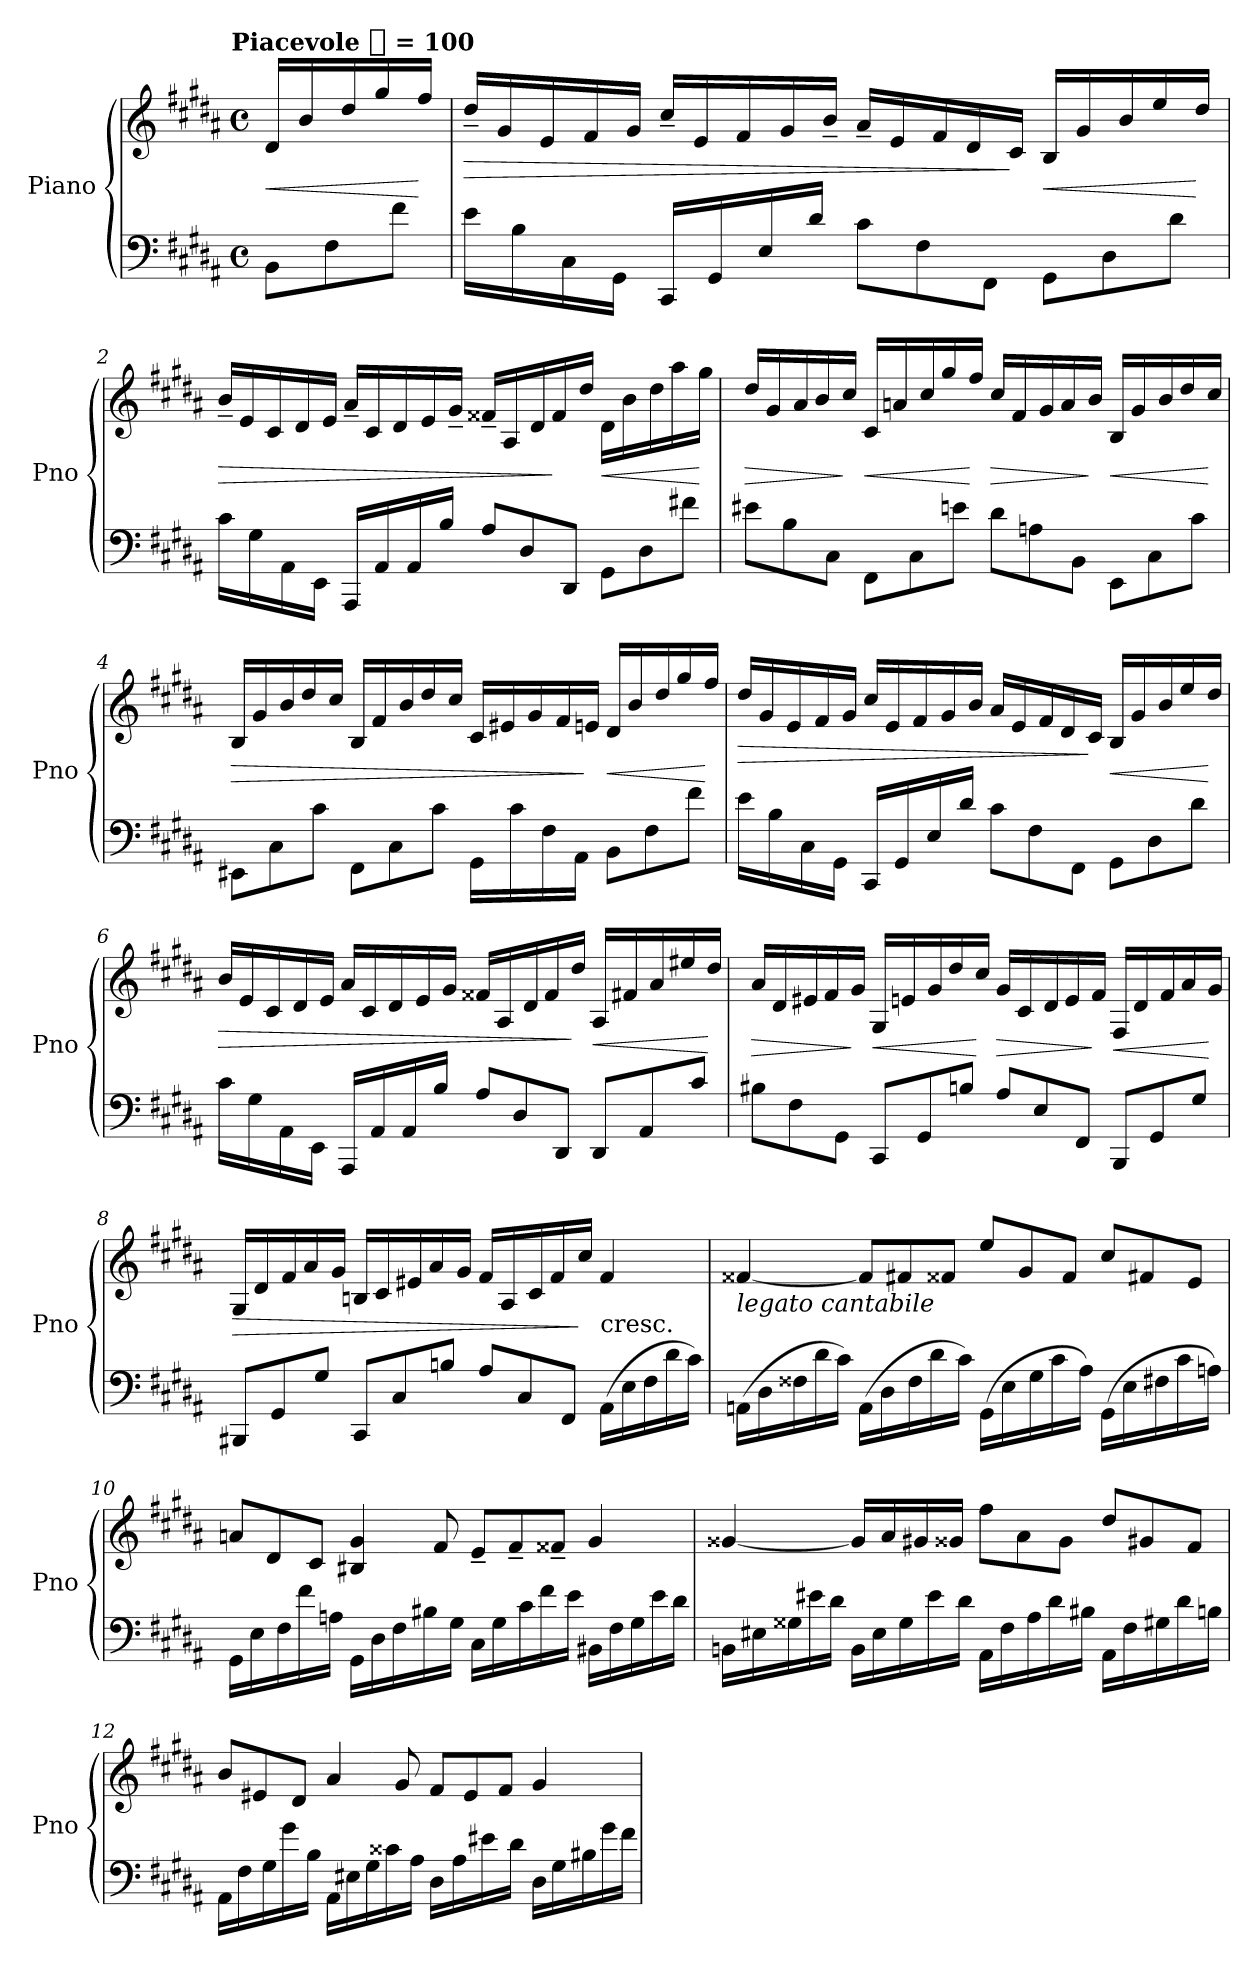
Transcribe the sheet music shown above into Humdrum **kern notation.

**kern	**kern	**dynam
*part1	*part1	*part1
*staff2	*staff1	*staff1/2
*I"Piano	*	*
*I'Pno	*	*
*clefF4	*clefG2	*
*k[f#c#g#d#a#]	*k[f#c#g#d#a#]	*
!!LO:TX:omd:t=Piacevole [quarter] = 100
*M4/4	*M4/4	*
*met(c)	*met(c)	*
*MM100	*MM100	*
*Xtuplet	*Xtuplet	*
=	=	=
12BBL	20d#/LL	<
.	20b/	.
12F#	.	.
.	20dd#/	.
.	20gg#/	.
12f#J	.	.
.	20ff#/JJ	[
=1	=1	=1
16eLL	20dd#~LL	>
.	20g#	.
16B	.	.
.	20e	.
16C#	.	.
.	20f#	.
16GG#JJ	.	.
.	20g#JJ	.
16CC#LL	20cc#~LL	.
.	20e	.
16GG#	.	.
.	20f#	.
16E	.	.
.	20g#	.
16d#JJ	.	.
.	20b~JJ	.
12c#L	20a#~LL	.
.	20e	.
12F#	.	.
.	20f#	.
.	20d#	.
12FF#J	.	.
.	20c#JJ	]
12GG#L	20BLL	<
.	20g#	.
12D#	.	.
.	20b	.
.	20ee	.
12d#J	.	.
.	20dd#JJ	[
=2	=2	=2
16c#LL	20b~LL	>
.	20e	.
16G#	.	.
.	20c#	.
16AA#	.	.
.	20d#	.
16EEJJ	.	.
.	20eJJ	.
16AAA#LL	20a#~LL	.
.	20c#	.
16AA#	.	.
.	20d#	.
16AA#	.	.
.	20e	.
16BJJ	.	.
.	20g#~JJ	.
12A#L	20f##X~LL	.
.	20A#	.
12D#	.	.
.	20d#	.
.	20f##	]
12DD#J	.	.
.	20dd#JJ	.
12GG#L	20d#LL	<
.	20b	.
12D#	.	.
.	20dd#	.
.	20aa#	.
12f#XJ	.	.
.	20gg#JJ	[
=3	=3	=3
12e#XL	20dd#/LL	>
.	20g#/	.
12B	.	.
.	20a#/	.
.	20b/	.
12C#J	.	.
.	20cc#/JJ	]
12FF#L	20c#LL	<
.	20an	.
12C#	.	.
.	20cc#	.
.	20gg#	.
12enJ	.	.
.	20ff#JJ	[
12d#L	20cc#LL	>
.	20f#	.
12An	.	.
.	20g#	.
.	20a	.
12BBJ	.	.
.	20bJJ	]
12EEL	20BLL	<
.	20g#	.
12C#	.	.
.	20b	.
.	20dd#	.
12c#J	.	.
.	20cc#JJ	[
=4	=4	=4
12EE#XL	20BLL	>
.	20g#	.
12C#	.	.
.	20b	.
.	20dd#	.
12c#J	.	.
.	20cc#JJ	.
12FF#L	20BLL	.
.	20f#	.
12C#	.	.
.	20b	.
.	20dd#	.
12c#J	.	.
.	20cc#JJ	.
16GG#LL	20c#LL	.
.	20e#X	.
16c#	.	.
.	20g#	.
16F#	.	.
.	20f#	.
16AA#JJ	.	.
.	20enJJ	]
12BBL	20d#/LL	<
.	20b/	.
12F#	.	.
.	20dd#/	.
.	20gg#/	.
12f#J	.	.
.	20ff#/JJ	[
=5	=5	=5
16eLL	20dd#LL	>
.	20g#	.
16B	.	.
.	20e	.
16C#	.	.
.	20f#	.
16GG#JJ	.	.
.	20g#JJ	.
16CC#LL	20cc#LL	.
.	20e	.
16GG#	.	.
.	20f#	.
16E	.	.
.	20g#	.
16d#JJ	.	.
.	20bJJ	.
12c#L	20a#LL	.
.	20e	.
12F#	.	.
.	20f#	.
.	20d#	.
12FF#J	.	.
.	20c#JJ	]
12GG#L	20BLL	<
.	20g#	.
12D#	.	.
.	20b	.
.	20ee	.
12d#J	.	.
.	20dd#JJ	[
=6	=6	=6
16c#LL	20bLL	>
.	20e	.
16G#	.	.
.	20c#	.
16AA#	.	.
.	20d#	.
16EEJJ	.	.
.	20eJJ	.
16AAA#LL	20a#LL	.
.	20c#	.
16AA#	.	.
.	20d#	.
16AA#	.	.
.	20e	.
16BJJ	.	.
.	20g#JJ	.
12A#L	20f##XLL	.
.	20A#	.
12D#	.	.
.	20d#	.
.	20f##	.
12DD#J	.	.
.	20dd#JJ	]
12DD#L	20A#LL	<
.	20f#X	.
12AA#	.	.
.	20a#	.
.	20ee#X	.
12c#J	.	.
.	20dd#JJ	[
=7	=7	=7
12B#XL	20a#LL	>
.	20d#	.
12F#	.	.
.	20e#X	.
.	20f#	.
12GG#J	.	.
.	20g#JJ	]
12CC#L	20G#LL	<
.	20en	.
12GG#	.	.
.	20g#	.
.	20dd#	.
12BnJ	.	.
.	20cc#JJ	[
12A#L	20g#LL	>
.	20c#	.
12E	.	.
.	20d#	.
.	20e	.
12FF#J	.	.
.	20f#JJ	]
12BBBL	20F#LL	<
.	20d#	.
12GG#	.	.
.	20f#	.
.	20a#	.
12G#J	.	.
.	20g#JJ	[
=8	=8	=8
12BBB#XL	20G#LL	>
.	20d#	.
12GG#	.	.
.	20f#	.
.	20a#	.
12G#J	.	.
.	20g#JJ	.
12CC#L	20BnLL	.
.	20c#	.
12C#	.	.
.	20e#X	.
.	20a#	.
12BnJ	.	.
.	20g#JJ	.
12A#L	20f#LL	.
.	20A#	.
12C#	.	.
.	20c#	.
.	20f#	.
12FF#J	.	.
.	20cc#JJ	]
!	!LO:TX:c:t=cresc.	!
(20AA#LL	4f#	.
20E	.	.
20F#	.	.
20d#	.	.
20c#JJ)	.	.
=9	=9	=9
!	!LO:TX:b:i:t=legato cantabile	!
(20AAnLL	[4f##X	.
20D#	.	.
20F##X	.	.
20d#	.	.
20c#JJ)	.	.
(20AALL	12f##L]	.
20D#	.	.
.	12f#X	.
20F##	.	.
20d#	.	.
.	12f##XJ	.
20c#JJ)	.	.
(20GG#LL	12ee/L	.
20E	.	.
.	12g#/	.
20G#	.	.
20c#	.	.
.	12f##/J	.
20A#JJ)	.	.
(20GG#LL	12cc#L	.
20E	.	.
.	12f#X	.
20F#X	.	.
20c#	.	.
.	12eJ	.
20AnJJ)	.	.
=10	=10	=10
20GG#LL	12anL	.
20E	.	.
.	12d#	.
20F#	.	.
20f#	.	.
.	12c#J	.
20AnJJ	.	.
20GG#LL	6B#X 6g#	.
20D#	.	.
20F#	.	.
20B#X	.	.
.	12f#	.
20G#JJ	.	.
20C#LL	12e~L	.
20G#	.	.
.	12f#~	.
20c#	.	.
20f#	.	.
.	12f##X~J	.
20eJJ	.	.
20BB#XLL	4g#	.
20F#	.	.
20G#	.	.
20e	.	.
20d#JJ	.	.
=11	=11	=11
20BBnLL	[4g##X	.
20E#X	.	.
20G##X	.	.
20e#X	.	.
20d#JJ	.	.
20BBLL	16g##LL]	.
20E#	.	.
.	16a#	.
20G##	.	.
.	16g#X	.
20e#	.	.
.	16g##XJJ	.
20d#JJ	.	.
20AA#LL	12ff#L	.
20F#	.	.
.	12a#	.
20A#	.	.
20d#	.	.
.	12g##J	.
20B#XJJ	.	.
20AA#LL	12dd#L	.
20F#	.	.
.	12g#X	.
20G#X	.	.
20d#	.	.
.	12f#J	.
20BnJJ	.	.
=12	=12	=12
20AA#LL	12bL	.
20F#	.	.
.	12e#X	.
20G#	.	.
20g#	.	.
.	12d#J	.
20BJJ	.	.
20AA#LL	6a#	.
20E#X	.	.
20G#	.	.
20c##X	.	.
.	12g#	.
20A#JJ	.	.
16D#LL	12f#L	.
16A#	.	.
.	12e#	.
16e#X	.	.
.	12f#J	.
16d#JJ	.	.
20D#LL	4g#	.
20G#	.	.
20B#X	.	.
20g#	.	.
20f#JJ	.	.
=	=	=
*-	*-	*-
